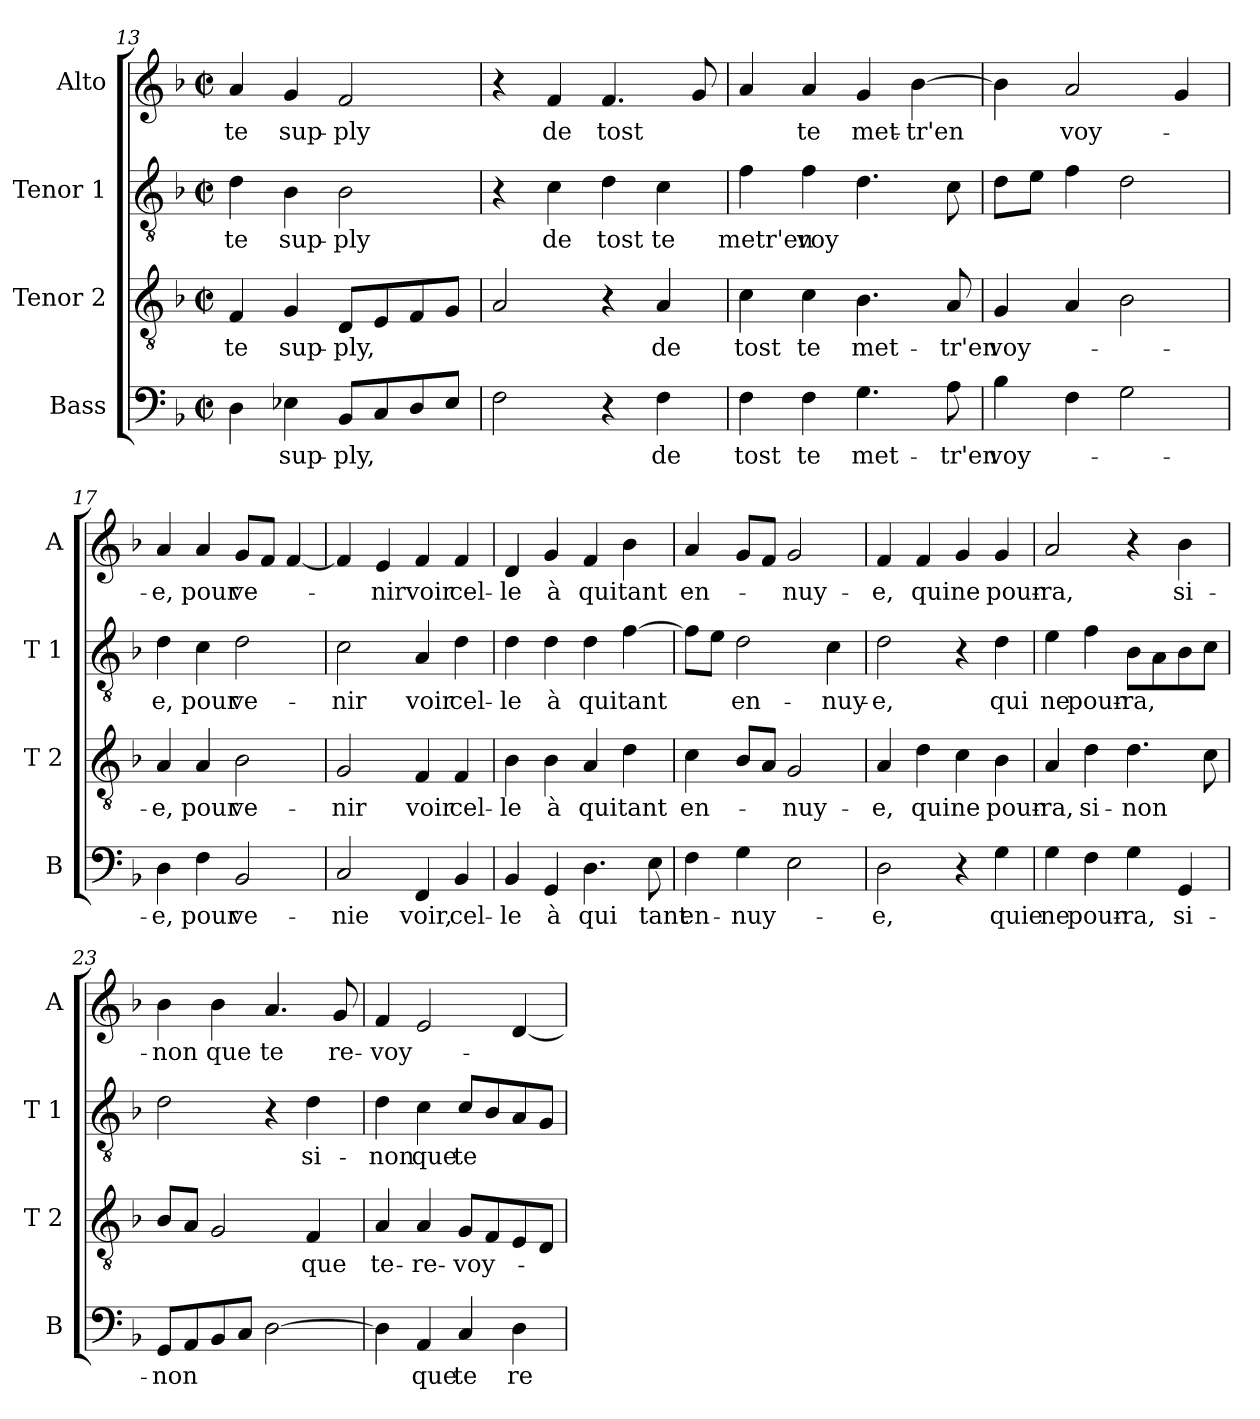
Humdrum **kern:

**kern	**text	**kern	**text	**kern	**text	**kern	**text
*part4	*part4	*part3	*part3	*part2	*part2	*part1	*part1
*staff4	*staff4	*staff3	*staff3	*staff2	*staff2	*staff1	*staff1
*I"Bass	*	*I"Tenor 2	*	*I"Tenor 1	*	*I"Alto	*
*I'B	*	*I'T 2	*	*I'T 1	*	*I'A	*
*clefF4	*	*clefGv2	*	*clefGv2	*	*clefG2	*
*k[b-]	*	*k[b-]	*	*k[b-]	*	*k[b-]	*
*F:	*	*F:	*	*F:	*	*F:	*
*M2/2	*	*M2/2	*	*M2/2	*	*M2/2	*
*met(c|)	*	*met(c|)	*	*met(c|)	*	*met(c|)	*
=13	=13	=13	=13	=13	=13	=13	=13
!	!	!	!LO:LY:b	!	!LO:LY:b	!	!LO:LY:b
4D\	.	4F/	te	4d\	te	4a/	te
!	!LO:LY:b	!	!LO:LY:b	!	!LO:LY:b	!	!LO:LY:b
4E-X\	sup-	4G/	sup-	4B-\	sup-	4g/	sup-
!	!LO:LY:b	!	!LO:LY:b	!	!LO:LY:b	!	!LO:LY:b
8BB-/L	-ply,	8D/L	-ply,	2B-\	-ply	2f/	-ply
8C/	.	8E/	.	.	.	.	.
8D/	.	8F/	.	.	.	.	.
8E-/J	.	8G/J	.	.	.	.	.
=14	=14	=14	=14	=14	=14	=14	=14
2F\	.	2A/	.	4r	.	4r	.
!	!	!	!	!	!LO:LY:b	!	!LO:LY:b
.	.	.	.	4c\	de	4f/	de
!	!	!	!	!	!LO:LY:b	!	!LO:LY:b
4r	.	4r	.	4d\	tost	4.f/	tost
!	!LO:LY:b	!	!LO:LY:b	!	!LO:LY:b	!	!
4F\	de	4A/	de	4c\	te	.	.
.	.	.	.	.	.	8g/	.
=15	=15	=15	=15	=15	=15	=15	=15
!	!LO:LY:b	!	!LO:LY:b	!	!LO:LY:b	!	!
4F\	tost	4c\	tost	4f\	metr'en	4a/	.
!	!LO:LY:b	!	!LO:LY:b	!	!LO:LY:b	!	!LO:LY:b
4F\	te	4c\	te	4f\	voy	4a/	te
!	!LO:LY:b	!	!LO:LY:b	!	!	!	!LO:LY:b
4.G\	met-	4.B-\	met-	4.d\	.	4g/	met-
!	!	!	!	!	!	!	!LO:LY:b
.	.	.	.	.	.	[4b-\	-tr'en
!	!LO:LY:b	!	!LO:LY:b	!	!	!	!
8A\	-tr'en	8A/	-tr'en	8c\	.	.	.
!!LO:LB:g=z
=16	=16	=16	=16	=16	=16	=16	=16
!	!LO:LY:b	!	!LO:LY:b	!	!	!	!
4B-\	voy-	4G/	voy-	8d\L	.	4b-\]	.
.	.	.	.	8e\J	.	.	.
!	!	!	!	!	!	!	!LO:LY:b
4F\	.	4A/	.	4f\	.	2a/	voy-
2G\	.	2B-\	.	2d\	.	.	.
.	.	.	.	.	.	4g/	.
=17	=17	=17	=17	=17	=17	=17	=17
!	!LO:LY:b	!	!LO:LY:b	!	!LO:LY:b	!	!LO:LY:b
4D\	-e,	4A/	-e,	4d\	e,	4a/	-e,
!	!LO:LY:b	!	!LO:LY:b	!	!LO:LY:b	!	!LO:LY:b
4F\	pour	4A/	pour	4c\	pour	4a/	pour
!	!LO:LY:b	!	!LO:LY:b	!	!LO:LY:b	!	!LO:LY:b
2BB-/	ve-	2B-\	ve-	2d\	ve-	8g/L	ve-
.	.	.	.	.	.	8f/J	.
.	.	.	.	.	.	[4f/	.
=18	=18	=18	=18	=18	=18	=18	=18
!	!LO:LY:b	!	!LO:LY:b	!	!LO:LY:b	!	!
2C/	-nie	2G/	-nir	2c\	-nir	4f/]	.
!	!	!	!	!	!	!	!LO:LY:b
.	.	.	.	.	.	4e/	-nir
!	!LO:LY:b	!	!LO:LY:b	!	!LO:LY:b	!	!LO:LY:b
4FF/	voir,	4F/	voir	4A/	voir	4f/	voir
!	!LO:LY:b	!	!LO:LY:b	!	!LO:LY:b	!	!LO:LY:b
4BB-/	cel-	4F/	cel-	4d\	cel-	4f/	cel-
=19	=19	=19	=19	=19	=19	=19	=19
!	!LO:LY:b	!	!LO:LY:b	!	!LO:LY:b	!	!LO:LY:b
4BB-/	-le	4B-\	-le	4d\	-le	4d/	-le
!	!LO:LY:b	!	!LO:LY:b	!	!LO:LY:b	!	!LO:LY:b
4GG/	à	4B-\	à	4d\	à	4g/	à
!	!LO:LY:b	!	!LO:LY:b	!	!LO:LY:b	!	!LO:LY:b
4.D\	qui	4A/	qui	4d\	qui	4f/	qui
!	!	!	!LO:LY:b	!	!LO:LY:b	!	!LO:LY:b
.	.	4d\	tant	[4f\	tant	4b-\	tant
!	!LO:LY:b	!	!	!	!	!	!
8E\	tant	.	.	.	.	.	.
=20	=20	=20	=20	=20	=20	=20	=20
!	!LO:LY:b	!	!LO:LY:b	!	!	!	!LO:LY:b
4F\	en-	4c\	en-	8f\L]	.	4a/	en-
.	.	.	.	8e\J	.	.	.
!	!LO:LY:b	!	!	!	!LO:LY:b	!	!
4G\	-nuy-	8B-/L	.	2d\	en-	8g/L	.
.	.	8A/J	.	.	.	8f/J	.
!	!	!	!LO:LY:b	!	!	!	!LO:LY:b
2E\	.	2G/	-nuy-	.	.	2g/	-nuy-
!	!	!	!	!	!LO:LY:b	!	!
.	.	.	.	4c\	-nuy-	.	.
!!LO:LB:g=z
=21	=21	=21	=21	=21	=21	=21	=21
!	!LO:LY:b	!	!LO:LY:b	!	!LO:LY:b	!	!LO:LY:b
2D\	-e,	4A/	-e,	2d\	-e,	4f/	-e,
!	!	!	!LO:LY:b	!	!	!	!LO:LY:b
.	.	4d\	qui	.	.	4f/	qui
!	!	!	!LO:LY:b	!	!	!	!LO:LY:b
4r	.	4c\	ne	4r	.	4g/	ne
!	!LO:LY:b	!	!LO:LY:b	!	!LO:LY:b	!	!LO:LY:b
4G\	quie	4B-\	pour-	4d\	qui	4g/	pour-
=22	=22	=22	=22	=22	=22	=22	=22
!	!LO:LY:b	!	!LO:LY:b	!	!LO:LY:b	!	!LO:LY:b
4G\	ne	4A/	-ra,	4e\	ne	2a/	-ra,
!	!LO:LY:b	!	!LO:LY:b	!	!LO:LY:b	!	!
4F\	pour-	4d\	si-	4f\	pour-	.	.
!	!LO:LY:b	!	!LO:LY:b	!	!LO:LY:b	!	!
4G\	-ra,	4.d\	-non	8B-\L	-ra,	4r	.
.	.	.	.	8A\	.	.	.
!	!LO:LY:b	!	!	!	!	!	!LO:LY:b
4GG/	si-	.	.	8B-\	.	4b-\	si-
.	.	8c\	.	8c\J	.	.	.
=23	=23	=23	=23	=23	=23	=23	=23
!	!LO:LY:b	!	!	!	!	!	!LO:LY:b
8GG/L	-non	8B-/L	.	2d\	.	4b-\	-non
8AA/	.	8A/J	.	.	.	.	.
!	!	!	!	!	!	!	!LO:LY:b
8BB-/	.	2G/	.	.	.	4b-\	que
8C/J	.	.	.	.	.	.	.
!	!	!	!	!	!	!	!LO:LY:b
[2D\	.	.	.	4r	.	4.a/	te
!	!	!	!LO:LY:b	!	!LO:LY:b	!	!
.	.	4F/	que	4d\	si-	.	.
!	!	!	!	!	!	!	!LO:LY:b
.	.	.	.	.	.	8g/	re-
=24	=24	=24	=24	=24	=24	=24	=24
!	!	!	!LO:LY:b	!	!LO:LY:b	!	!LO:LY:b
4D\]	.	4A/	te-	4d\	-non	4f/	-voy-
!	!LO:LY:b	!	!LO:LY:b	!	!LO:LY:b	!	!
4AA/	que	4A/	-re-	4c\	que	2e/	.
!	!LO:LY:b	!	!LO:LY:b	!	!LO:LY:b	!	!
4C/	te	8G/L	-voy-	8c/L	te	.	.
.	.	8F/	.	8B-/	.	.	.
!	!LO:LY:b	!	!	!	!	!	!
4D\	re-	8E/	.	8A/	.	[4d/	.
.	.	8D/J	.	8G/J	.	.	.
=	=	=	=	=	=	=	=
*-	*-	*-	*-	*-	*-	*-	*-
